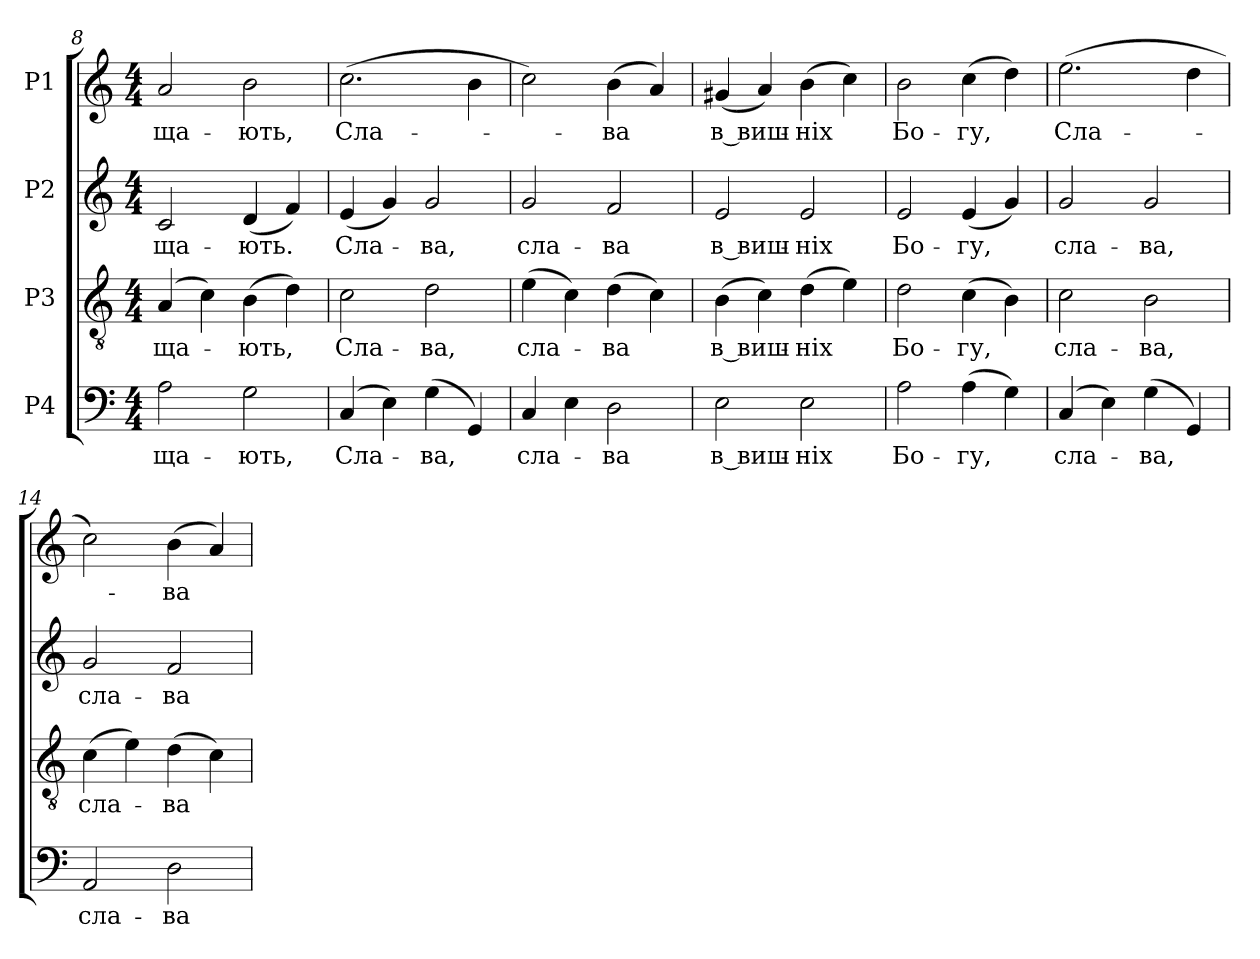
**kern	**text	**kern	**text	**kern	**text	**kern	**text
*part4	*part4	*part3	*part3	*part2	*part2	*part1	*part1
*staff4	*staff4	*staff3	*staff3	*staff2	*staff2	*staff1	*staff1
*I"P4	*	*I"P3	*	*I"P2	*	*I"P1	*
*clefF4	*	*clefGv2	*	*clefG2	*	*clefG2	*
*	*	*ITrd7c12	*	*	*	*	*
*k[]	*	*k[]	*	*k[]	*	*k[]	*
*C:	*	*C:	*	*C:	*	*C:	*
*M4/4	*	*M4/4	*	*M4/4	*	*M4/4	*
=8	=8	=8	=8	=8	=8	=8	=8
!	!LO:LY:b:color=#000000	!	!	!	!	!	!
!	!	!	!LO:LY:b:color=#000000	!	!	!	!
!	!	!	!	!	!LO:LY:b:color=#000000	!	!
!	!	!	!	!	!	!	!LO:LY:b:color=#000000
2Ai\	-ща-	(4AAi/	-ща-	2ci/	-ща-	2ai/	-ща-
.	.	4Ci\)	.	.	.	.	.
!	!LO:LY:b:color=#000000	!	!	!	!	!	!
!	!	!	!LO:LY:b:color=#000000	!	!	!	!
!	!	!	!	!	!LO:LY:b:color=#000000	!	!
!	!	!	!	!	!	!	!LO:LY:b:color=#000000
2Gi\	-ють,	(4BBi\	-ють,	(4di/	-ють.	2bi\	-ють,
.	.	4Di\)	.	4fi/)	.	.	.
=9	=9	=9	=9	=9	=9	=9	=9
!	!LO:LY:b:color=#000000	!	!	!	!	!	!
!	!	!	!LO:LY:b:color=#000000	!	!	!	!
!	!	!	!	!	!LO:LY:b:color=#000000	!	!
!	!	!	!	!	!	!	!LO:LY:b:color=#000000
(4Ci/	Сла-	2Ci\	Сла-	(4ei/	Сла-	(2.cci\	Сла-
4Ei\)	.	.	.	4gi/)	.	.	.
!	!LO:LY:b:color=#000000	!	!	!	!	!	!
!	!	!	!LO:LY:b:color=#000000	!	!	!	!
!	!	!	!	!	!LO:LY:b:color=#000000	!	!
(4Gi\	-ва,	2Di\	-ва,	2gi/	-ва,	.	.
4GGi/)	.	.	.	.	.	4bi\	.
=10	=10	=10	=10	=10	=10	=10	=10
!	!LO:LY:b:color=#000000	!	!	!	!	!	!
!	!	!	!LO:LY:b:color=#000000	!	!	!	!
!	!	!	!	!	!LO:LY:b:color=#000000	!	!
4Ci/	сла-	(4Ei\	сла-	2gi/	сла-	2cci\)	.
4Ei\	.	4Ci\)	.	.	.	.	.
!	!LO:LY:b:color=#000000	!	!	!	!	!	!
!	!	!	!LO:LY:b:color=#000000	!	!	!	!
!	!	!	!	!	!LO:LY:b:color=#000000	!	!
!	!	!	!	!	!	!	!LO:LY:b:color=#000000
2Di\	-ва	(4Di\	-ва	2fi/	-ва	(4bi\	-ва
.	.	4Ci\)	.	.	.	4ai/)	.
=11	=11	=11	=11	=11	=11	=11	=11
!	!LO:LY:b:color=#000000	!	!	!	!	!	!
!	!	!	!LO:LY:b:color=#000000	!	!	!	!
!	!	!	!	!	!LO:LY:b:color=#000000	!	!
!	!	!	!	!	!	!	!LO:LY:b:color=#000000
2Ei\	в виш-	(4BBi\	в виш-	2ei/	в виш-	(4g#Xi/	в виш-
.	.	4Ci\)	.	.	.	4ai/)	.
!	!LO:LY:b:color=#000000	!	!	!	!	!	!
!	!	!	!LO:LY:b:color=#000000	!	!	!	!
!	!	!	!	!	!LO:LY:b:color=#000000	!	!
!	!	!	!	!	!	!	!LO:LY:b:color=#000000
2Ei\	-ніх	(4Di\	-ніх	2ei/	-ніх	(4bi\	-ніх
.	.	4Ei\)	.	.	.	4cci\)	.
!!LO:LB:g=z
=12	=12	=12	=12	=12	=12	=12	=12
!	!LO:LY:b:color=#000000	!	!	!	!	!	!
!	!	!	!LO:LY:b:color=#000000	!	!	!	!
!	!	!	!	!	!LO:LY:b:color=#000000	!	!
!	!	!	!	!	!	!	!LO:LY:b:color=#000000
2Ai\	Бо-	2Di\	Бо-	2ei/	Бо-	2bi\	Бо-
!	!LO:LY:b:color=#000000	!	!	!	!	!	!
!	!	!	!LO:LY:b:color=#000000	!	!	!	!
!	!	!	!	!	!LO:LY:b:color=#000000	!	!
!	!	!	!	!	!	!	!LO:LY:b:color=#000000
(4Ai\	-гу,	(4Ci\	-гу,	(4ei/	-гу,	(4cci\	-гу,
4Gi\)	.	4BBi\)	.	4gi/)	.	4ddi\)	.
=13	=13	=13	=13	=13	=13	=13	=13
!	!LO:LY:b:color=#000000	!	!	!	!	!	!
!	!	!	!LO:LY:b:color=#000000	!	!	!	!
!	!	!	!	!	!LO:LY:b:color=#000000	!	!
!	!	!	!	!	!	!	!LO:LY:b:color=#000000
(4Ci/	сла-	2Ci\	сла-	2gi/	сла-	(2.eei\	Сла-
4Ei\)	.	.	.	.	.	.	.
!	!LO:LY:b:color=#000000	!	!	!	!	!	!
!	!	!	!LO:LY:b:color=#000000	!	!	!	!
!	!	!	!	!	!LO:LY:b:color=#000000	!	!
(4Gi\	-ва,	2BBi\	-ва,	2gi/	-ва,	.	.
4GGi/)	.	.	.	.	.	4ddi\	.
=14	=14	=14	=14	=14	=14	=14	=14
!	!LO:LY:b:color=#000000	!	!	!	!	!	!
!	!	!	!LO:LY:b:color=#000000	!	!	!	!
!	!	!	!	!	!LO:LY:b:color=#000000	!	!
2AAi/	сла-	(4Ci\	сла-	2gi/	сла-	2cci\)	.
.	.	4Ei\)	.	.	.	.	.
!	!LO:LY:b:color=#000000	!	!	!	!	!	!
!	!	!	!LO:LY:b:color=#000000	!	!	!	!
!	!	!	!	!	!LO:LY:b:color=#000000	!	!
!	!	!	!	!	!	!	!LO:LY:b:color=#000000
2Di\	-ва	(4Di\	-ва	2fi/	-ва	(4bi\	-ва
.	.	4Ci\)	.	.	.	4ai/)	.
=	=	=	=	=	=	=	=
*-	*-	*-	*-	*-	*-	*-	*-
